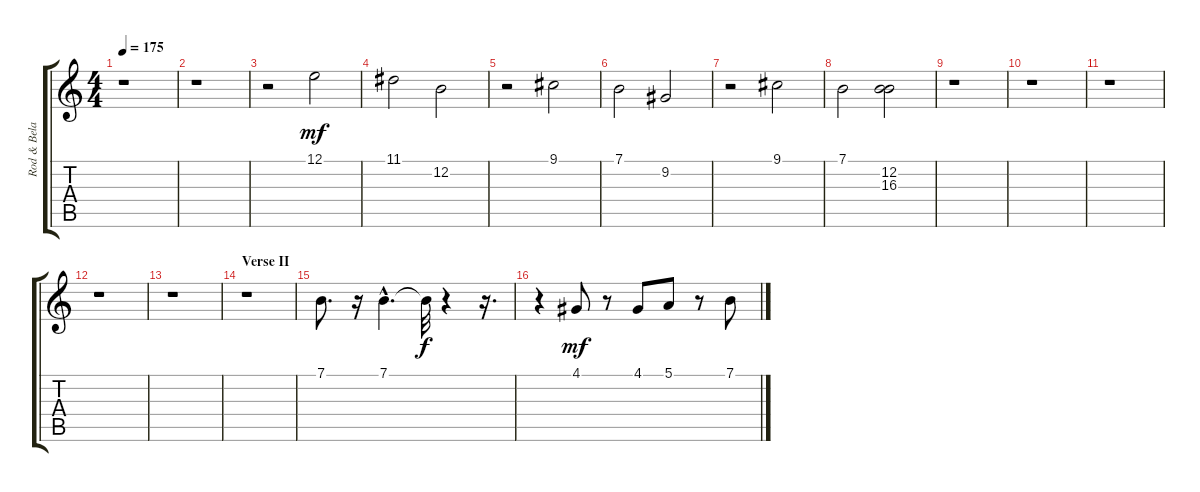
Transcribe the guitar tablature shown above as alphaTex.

\track ("Rod & Bela - Gesang" "Rod & Bela") {instrument altosax}
\staff {score tabs}
\tuning (E4 B3 G3 D3 A2 E2) {hide}
\ts (4 4)
\tempo 175
\clef g2
\ks c
r.1{dy mf} |
r.1 |
r.2 12.1.2 |
11.1.2 12.2.2 |
r.2 9.1.2 |
7.1.2 9.2.2 |
r.2 9.1.2 |
7.1.2 (12.2 16.3).2 |
r.1 |
r.1 |
r.1 |
r.1 |
r.1 |
\section ("" "Verse II")
r.1 |
7.1.8{d} r.16 7.1{hac}.4{d} 7.1{t}.32{dy f} r.4 r.16{d} |
r.4 4.1.8{dy mf} r.8 4.1.8 5.1.8 r.8 7.1.8
